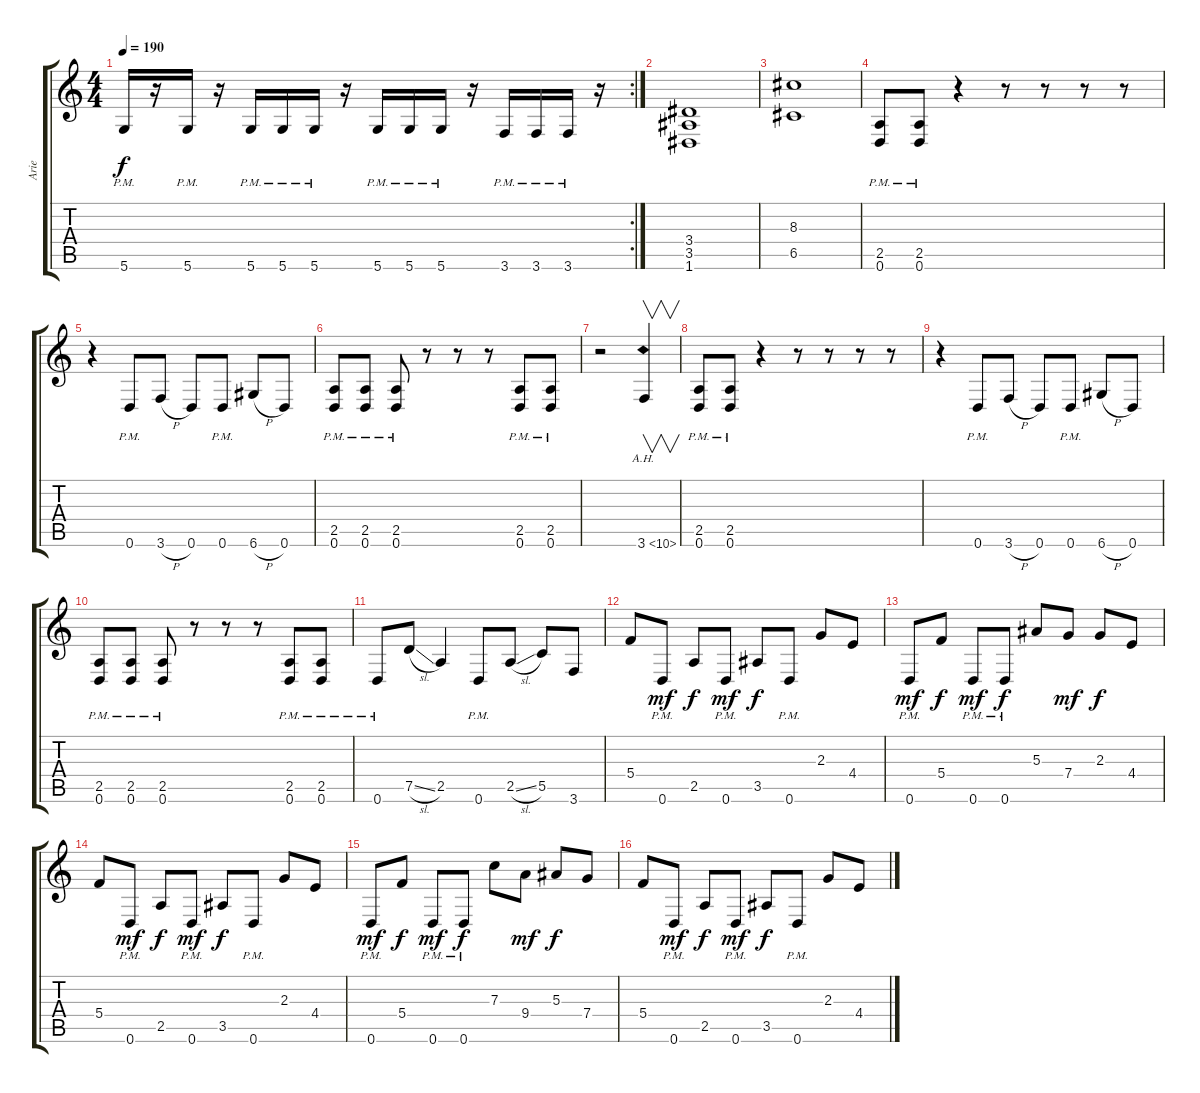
\track ("Arie" "Arie") {instrument overdrivenguitar}
\staff {score tabs}
\tuning (D4 A3 F3 C3 G2 D2) {hide}
\rc 2
\ts (4 4)
\tempo 190
\clef g2
\ks c
5.6{pm}.16{dy f} r.16 5.6{pm}.16 r.16 5.6{pm}.16 5.6{pm}.16 5.6{pm}.16 r.16 5.6{pm}.16 5.6{pm}.16 5.6{pm}.16 r.16 3.6{pm}.16 3.6{pm}.16 3.6{pm}.16 r.16 |
(3.4 3.5 1.6).1 |
(8.3 6.5).1 |
(2.5 0.6{pm}).8 (2.5 0.6{pm}).8 r.4 r.8 r.8 r.8 r.8 |
r.4 0.6{pm}.8 3.6{h}.8 0.6.8 0.6{pm}.8 6.6{h}.8 0.6.8 |
(2.5 0.6{pm}).8 (2.5 0.6{pm}).8 (2.5 0.6{pm}).8 r.8 r.8 r.8 (2.5 0.6{pm}).8 (2.5 0.6{pm}).8 |
r.2 3.6{ah 7}.4{v} |
(2.5 0.6{pm}).8 (2.5 0.6{pm}).8 r.4 r.8 r.8 r.8 r.8 |
r.4 0.6{pm}.8 3.6{h}.8 0.6.8 0.6{pm}.8 6.6{h}.8 0.6.8 |
(2.5 0.6{pm}).8 (2.5 0.6{pm}).8 (2.5 0.6{pm}).8 r.8 r.8 r.8 (2.5 0.6{pm}).8 (2.5 0.6{pm}).8 |
0.6{pm}.8 7.5{sl}.8 2.5.4 0.6{pm}.8 2.5{sl}.8 5.5.8 3.6.8 |
5.4.8 0.6{pm}.8{dy mf} 2.5.8{dy f} 0.6{pm}.8{dy mf} 3.5.8{dy f} 0.6{pm}.8 2.3.8 4.4.8 |
0.6{pm}.8{dy mf} 5.4.8{dy f} 0.6{pm}.8{dy mf} 0.6{pm}.8{dy f} 5.3.8 7.4.8{dy mf} 2.3.8{dy f} 4.4.8 |
5.4.8 0.6{pm}.8{dy mf} 2.5.8{dy f} 0.6{pm}.8{dy mf} 3.5.8{dy f} 0.6{pm}.8 2.3.8 4.4.8 |
0.6{pm}.8{dy mf} 5.4.8{dy f} 0.6{pm}.8{dy mf} 0.6{pm}.8{dy f} 7.3.8 9.4.8{dy mf} 5.3.8{dy f} 7.4.8 |
5.4.8 0.6{pm}.8{dy mf} 2.5.8{dy f} 0.6{pm}.8{dy mf} 3.5.8{dy f} 0.6{pm}.8 2.3.8 4.4.8
